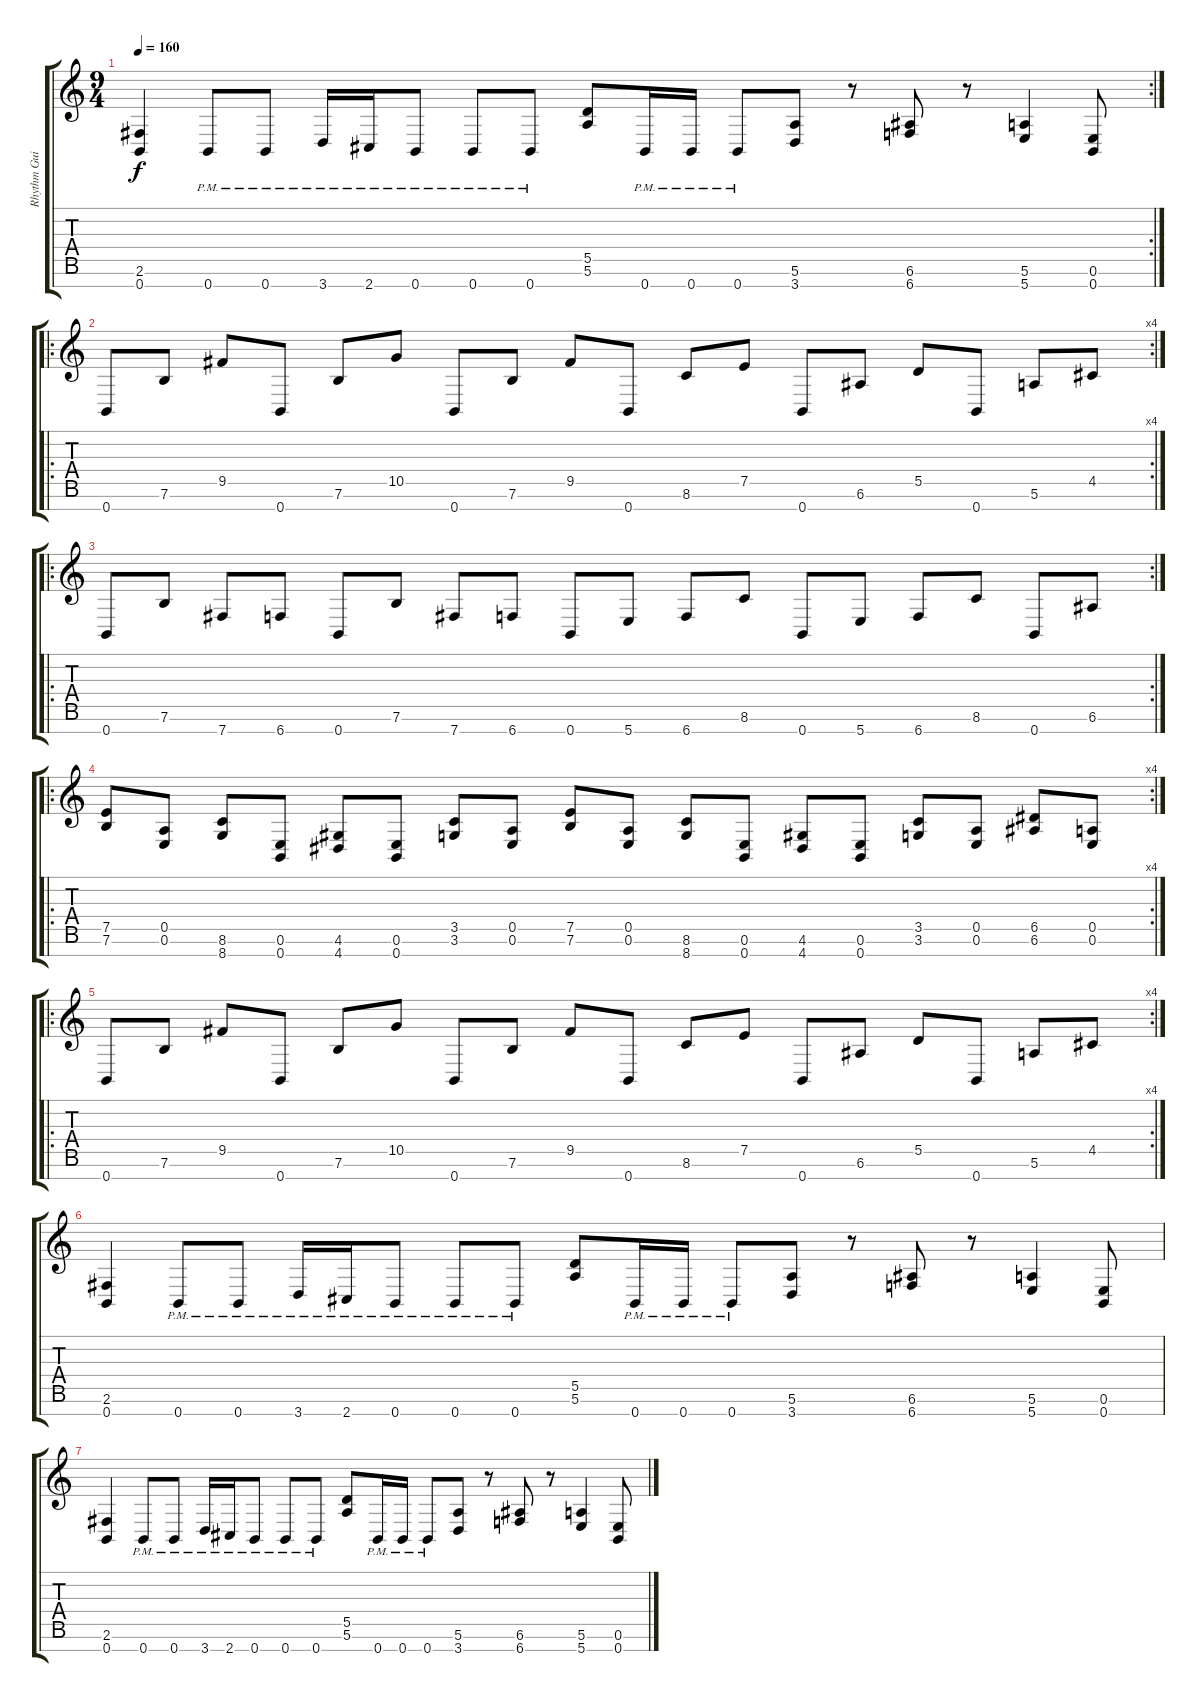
\track ("Rhythm Guitar R" "Rhythm Gui") {instrument overdrivenguitar}
\staff {score tabs}
\tuning (E4 B3 G3 D3 A2 E2 B1) {hide}
\rc 2
\ts (9 4)
\tempo 160
\clef g2
\ks c
(2.6 0.7).4{dy f} 0.7{pm}.8 0.7{pm}.8 3.7{pm}.16 2.7{pm}.16 0.7{pm}.8 0.7{pm}.8 0.7{pm}.8 (5.5 5.6).8 0.7{pm}.16 0.7{pm}.16 0.7{pm}.8 (5.6 3.7).8 r.8 (6.6 6.7).8 r.8 (5.6 5.7).4 (0.6 0.7).8 |
\ro
\rc 4
0.7.8 7.6.8 9.5.8 0.7.8 7.6.8 10.5.8 0.7.8 7.6.8 9.5.8 0.7.8 8.6.8 7.5.8 0.7.8 6.6.8 5.5.8 0.7.8 5.6.8 4.5.8 |
\ro
\rc 2
0.7.8 7.6.8 7.7.8 6.7.8 0.7.8 7.6.8 7.7.8 6.7.8 0.7.8 5.7.8 6.7.8 8.6.8 0.7.8 5.7.8 6.7.8 8.6.8 0.7.8 6.6.8 |
\ro
\rc 4
(7.5 7.6).8 (0.5 0.6).8 (8.6 8.7).8 (0.6 0.7).8 (4.6 4.7).8 (0.6 0.7).8 (3.5 3.6).8 (0.5 0.6).8 (7.5 7.6).8 (0.5 0.6).8 (8.6 8.7).8 (0.6 0.7).8 (4.6 4.7).8 (0.6 0.7).8 (3.5 3.6).8 (0.5 0.6).8 (6.5 6.6).8 (0.5 0.6).8 |
\ro
\rc 4
0.7.8 7.6.8 9.5.8 0.7.8 7.6.8 10.5.8 0.7.8 7.6.8 9.5.8 0.7.8 8.6.8 7.5.8 0.7.8 6.6.8 5.5.8 0.7.8 5.6.8 4.5.8 |
(2.6 0.7).4 0.7{pm}.8 0.7{pm}.8 3.7{pm}.16 2.7{pm}.16 0.7{pm}.8 0.7{pm}.8 0.7{pm}.8 (5.5 5.6).8 0.7{pm}.16 0.7{pm}.16 0.7{pm}.8 (5.6 3.7).8 r.8 (6.6 6.7).8 r.8 (5.6 5.7).4 (0.6 0.7).8 |
(2.6 0.7).4 0.7{pm}.8 0.7{pm}.8 3.7{pm}.16 2.7{pm}.16 0.7{pm}.8 0.7{pm}.8 0.7{pm}.8 (5.5 5.6).8 0.7{pm}.16 0.7{pm}.16 0.7{pm}.8 (5.6 3.7).8 r.8 (6.6 6.7).8 r.8 (5.6 5.7).4 (0.6 0.7).8
